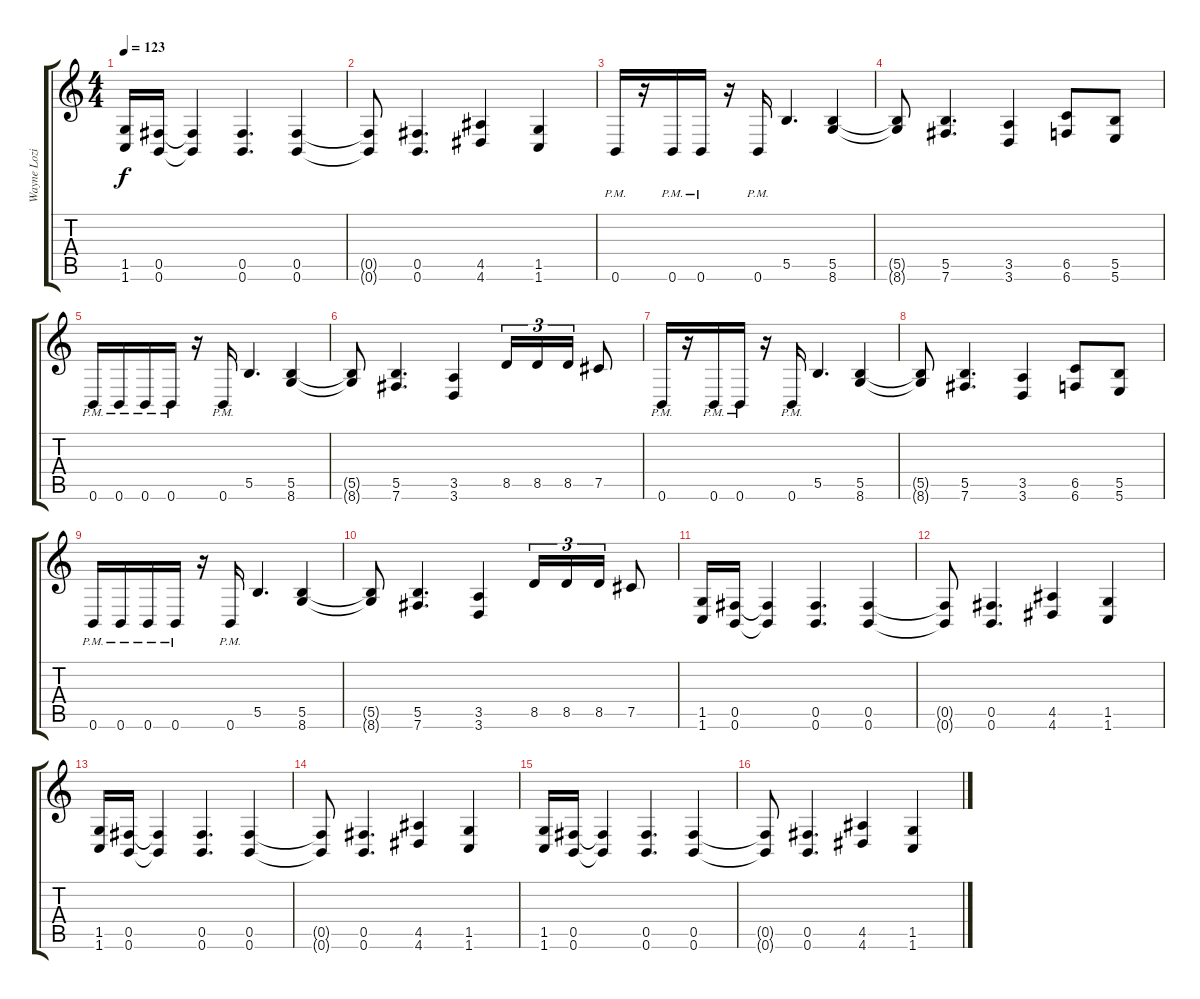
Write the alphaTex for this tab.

\track ("Wayne Lozinak" "Wayne Lozi") {instrument distortionguitar}
\staff {score tabs}
\tuning (Db4 Ab3 E3 B2 Gb2 B1) {hide}
\ts (4 4)
\tempo 123
\clef g2
\ks c
(1.5 1.6).16{dy f} (0.5 0.6).16 (0.5{t} 0.6{t}).4 (0.5 0.6).4{d} (0.5 0.6).4 |
(0.5{t} 0.6{t}).8 (0.5 0.6).4{d} (4.5 4.6).4 (1.5 1.6).4 |
0.6{pm}.16 r.16 0.6{pm}.16 0.6{pm}.16 r.16 0.6{pm}.16 5.5.4{d} (5.5 8.6).4 |
(5.5{t} 8.6{t}).8 (5.5 7.6).4{d} (3.5 3.6).4 (6.5 6.6).8 (5.5 5.6).8 |
0.6{pm}.16 0.6{pm}.16 0.6{pm}.16 0.6{pm}.16 r.16 0.6{pm}.16 5.5.4{d} (5.5 8.6).4 |
(5.5{t} 8.6{t}).8 (5.5 7.6).4{d} (3.5 3.6).4 8.5.16{tu (3 2)} 8.5.16{tu (3 2)} 8.5.16{tu (3 2)} 7.5.8 |
0.6{pm}.16 r.16 0.6{pm}.16 0.6{pm}.16 r.16 0.6{pm}.16 5.5.4{d} (5.5 8.6).4 |
(5.5{t} 8.6{t}).8 (5.5 7.6).4{d} (3.5 3.6).4 (6.5 6.6).8 (5.5 5.6).8 |
0.6{pm}.16 0.6{pm}.16 0.6{pm}.16 0.6{pm}.16 r.16 0.6{pm}.16 5.5.4{d} (5.5 8.6).4 |
(5.5{t} 8.6{t}).8 (5.5 7.6).4{d} (3.5 3.6).4 8.5.16{tu (3 2)} 8.5.16{tu (3 2)} 8.5.16{tu (3 2)} 7.5.8 |
(1.5 1.6).16 (0.5 0.6).16 (0.5{t} 0.6{t}).4 (0.5 0.6).4{d} (0.5 0.6).4 |
(0.5{t} 0.6{t}).8 (0.5 0.6).4{d} (4.5 4.6).4 (1.5 1.6).4 |
(1.5 1.6).16 (0.5 0.6).16 (0.5{t} 0.6{t}).4 (0.5 0.6).4{d} (0.5 0.6).4 |
(0.5{t} 0.6{t}).8 (0.5 0.6).4{d} (4.5 4.6).4 (1.5 1.6).4 |
(1.5 1.6).16 (0.5 0.6).16 (0.5{t} 0.6{t}).4 (0.5 0.6).4{d} (0.5 0.6).4 |
(0.5{t} 0.6{t}).8 (0.5 0.6).4{d} (4.5 4.6).4 (1.5 1.6).4
